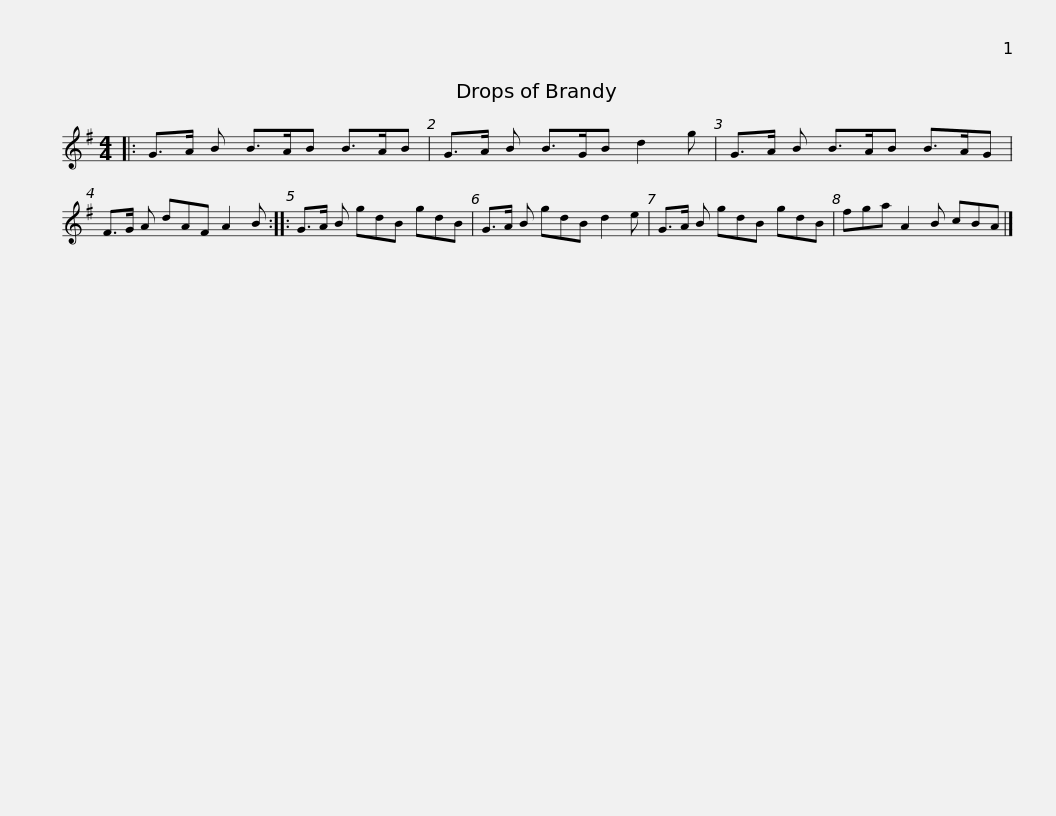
X:1
L:1/8
M:4/4
I:linebreak $
K:G
V:1 treble
V:1
|: G>A B B>AB B>AB | G>A B B>GB d2 g | G>A B B>AB B>AG | F>G A dAF A2 B ::$ G>A B gdB gdB | %5
 G>A B gdB d2 e | G>A B gdB gdB | fga A2 B cBA |] %8
